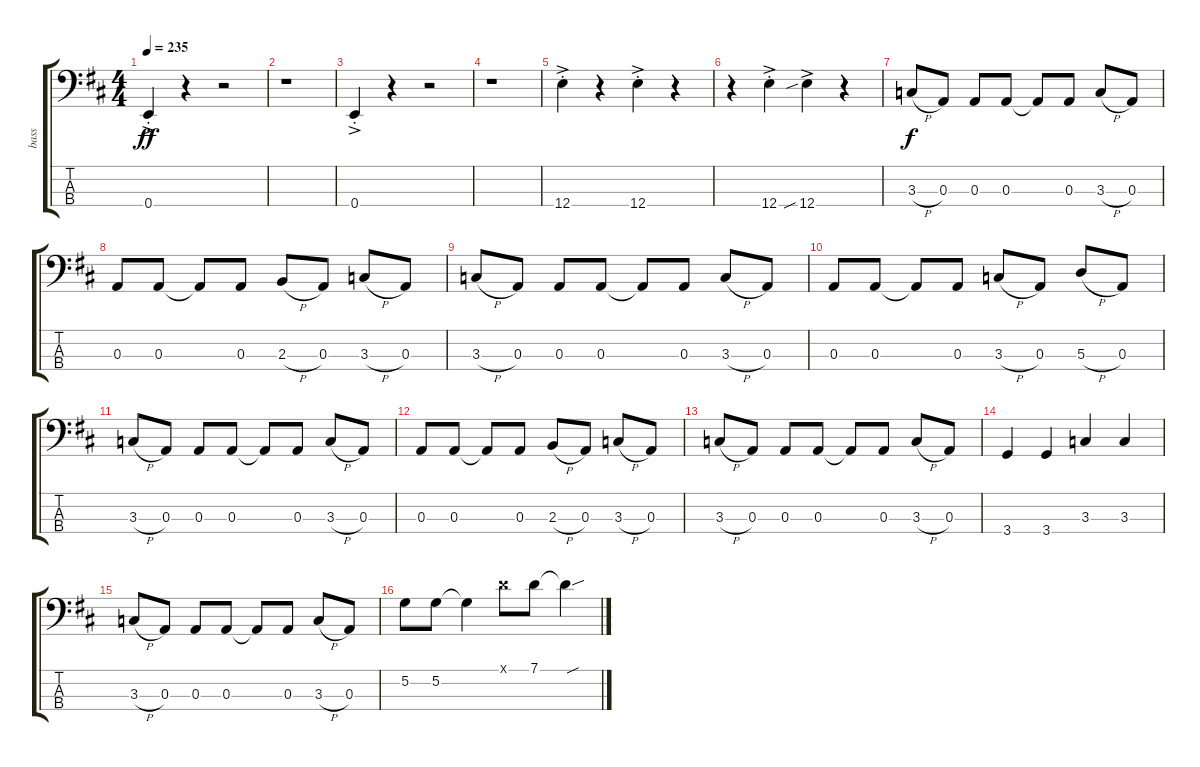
\track ("bass" "bass") {instrument electricbassfinger}
\staff {score tabs}
\tuning (G2 D2 A1 E1) {hide}
\ts (4 4)
\tempo 235
\clef f4
\ks d
0.4{ac st}.4{dy ff} r.4 r.2 |
r.1 |
0.4{ac st}.4 r.4 r.2 |
r.1 |
12.4{ac st}.4 r.4 12.4{ac st}.4 r.4 |
r.4 12.4{ac st}.4 12.4{sib ac}.4 r.4 |
3.3{h}.8{dy f} 0.3.8 0.3.8 0.3.8 0.3{t}.8 0.3.8 3.3{h}.8 0.3.8 |
0.3.8 0.3.8 0.3{t}.8 0.3.8 2.3{h}.8 0.3.8 3.3{h}.8 0.3.8 |
3.3{h}.8 0.3.8 0.3.8 0.3.8 0.3{t}.8 0.3.8 3.3{h}.8 0.3.8 |
0.3.8 0.3.8 0.3{t}.8 0.3.8 3.3{h}.8 0.3.8 5.3{h}.8 0.3.8 |
3.3{h}.8 0.3.8 0.3.8 0.3.8 0.3{t}.8 0.3.8 3.3{h}.8 0.3.8 |
0.3.8 0.3.8 0.3{t}.8 0.3.8 2.3{h}.8 0.3.8 3.3{h}.8 0.3.8 |
3.3{h}.8 0.3.8 0.3.8 0.3.8 0.3{t}.8 0.3.8 3.3{h}.8 0.3.8 |
3.4.4 3.4.4 3.3.4 3.3.4 |
3.3{h}.8 0.3.8 0.3.8 0.3.8 0.3{t}.8 0.3.8 3.3{h}.8 0.3.8 |
5.2.8 5.2.8 5.2{t}.4 7.1{x}.8 7.1.8 7.1{sou t}.4
